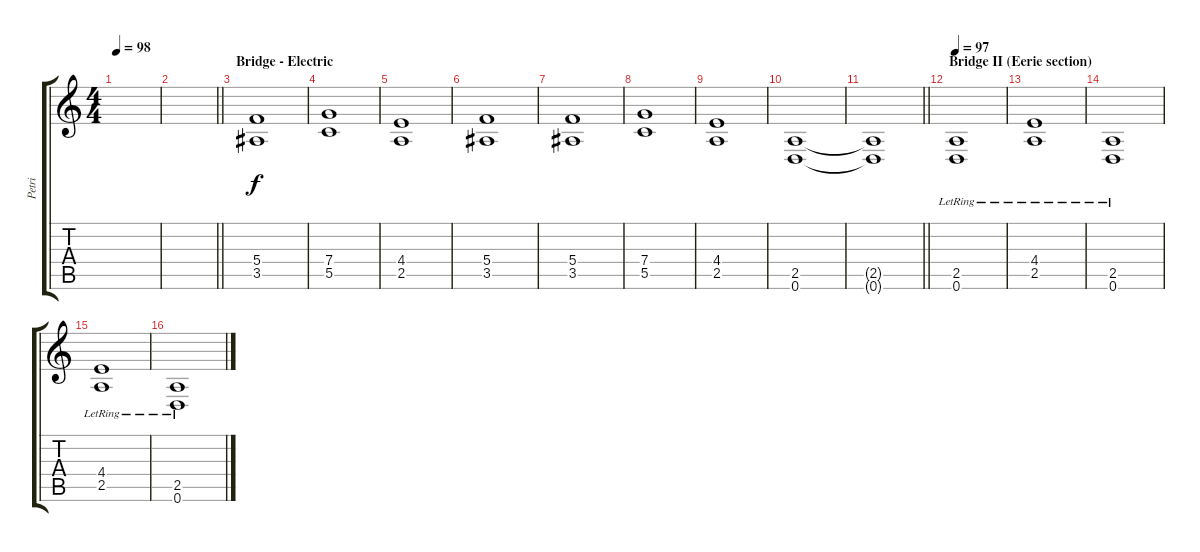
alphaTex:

\track ("Petri" "Petri") {instrument distortionguitar}
\staff {score tabs}
\tuning (D4 A3 F3 C3 G2 D2) {hide}
\ts (4 4)
\tempo 98
\clef g2
\ks c
|
\barLineRight lightlight
|
\section ("" "Bridge - Electric")
(5.4 3.5).1{volume 13} |
(7.4 5.5).1 |
(4.4 2.5).1 |
(5.4 3.5).1 |
(5.4 3.5).1 |
(7.4 5.5).1 |
(4.4 2.5).1 |
(2.5 0.6).1 |
\barLineRight lightlight
(2.5{t} 0.6{t}).1 |
\section ("" "Bridge II (Eerie section)")
\tempo 97
(2.5{lr} 0.6{lr}).1 |
(4.4{lr} 2.5{lr}).1 |
(2.5{lr} 0.6{lr}).1 |
(4.4{lr} 2.5{lr}).1 |
(2.5{lr} 0.6{lr}).1
